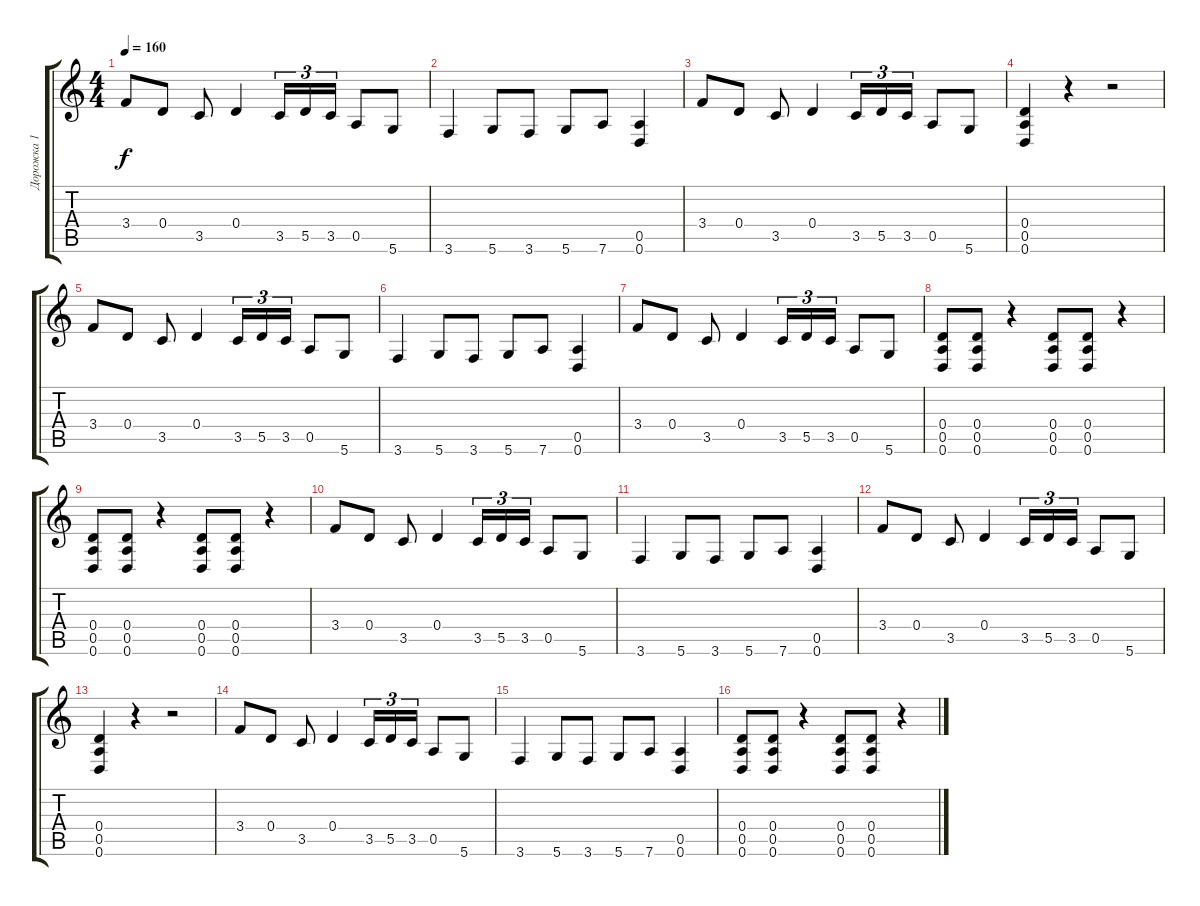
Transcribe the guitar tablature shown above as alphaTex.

\track ("Дорожка 1" "Дорожка 1") {instrument overdrivenguitar}
\staff {score tabs}
\tuning (E4 B3 G3 D3 A2 D2) {hide}
\ts (4 4)
\tempo 160
\clef g2
\ks c
3.4.8{dy f} 0.4.8 3.5.8 0.4.4 3.5.16{tu (3 2)} 5.5.16{tu (3 2)} 3.5.16{tu (3 2)} 0.5.8 5.6.8 |
3.6.4 5.6.8 3.6.8 5.6.8 7.6.8 (0.5 0.6).4 |
3.4.8 0.4.8 3.5.8 0.4.4 3.5.16{tu (3 2)} 5.5.16{tu (3 2)} 3.5.16{tu (3 2)} 0.5.8 5.6.8 |
(0.4 0.5 0.6).4 r.4 r.2 |
3.4.8 0.4.8 3.5.8 0.4.4 3.5.16{tu (3 2)} 5.5.16{tu (3 2)} 3.5.16{tu (3 2)} 0.5.8 5.6.8 |
3.6.4 5.6.8 3.6.8 5.6.8 7.6.8 (0.5 0.6).4 |
3.4.8 0.4.8 3.5.8 0.4.4 3.5.16{tu (3 2)} 5.5.16{tu (3 2)} 3.5.16{tu (3 2)} 0.5.8 5.6.8 |
(0.4 0.5 0.6).8 (0.4 0.5 0.6).8 r.4 (0.4 0.5 0.6).8 (0.4 0.5 0.6).8 r.4 |
(0.4 0.5 0.6).8 (0.4 0.5 0.6).8 r.4 (0.4 0.5 0.6).8 (0.4 0.5 0.6).8 r.4 |
3.4.8 0.4.8 3.5.8 0.4.4 3.5.16{tu (3 2)} 5.5.16{tu (3 2)} 3.5.16{tu (3 2)} 0.5.8 5.6.8 |
3.6.4 5.6.8 3.6.8 5.6.8 7.6.8 (0.5 0.6).4 |
3.4.8 0.4.8 3.5.8 0.4.4 3.5.16{tu (3 2)} 5.5.16{tu (3 2)} 3.5.16{tu (3 2)} 0.5.8 5.6.8 |
(0.4 0.5 0.6).4 r.4 r.2 |
3.4.8 0.4.8 3.5.8 0.4.4 3.5.16{tu (3 2)} 5.5.16{tu (3 2)} 3.5.16{tu (3 2)} 0.5.8 5.6.8 |
3.6.4 5.6.8 3.6.8 5.6.8 7.6.8 (0.5 0.6).4 |
(0.4 0.5 0.6).8 (0.4 0.5 0.6).8 r.4 (0.4 0.5 0.6).8 (0.4 0.5 0.6).8 r.4
